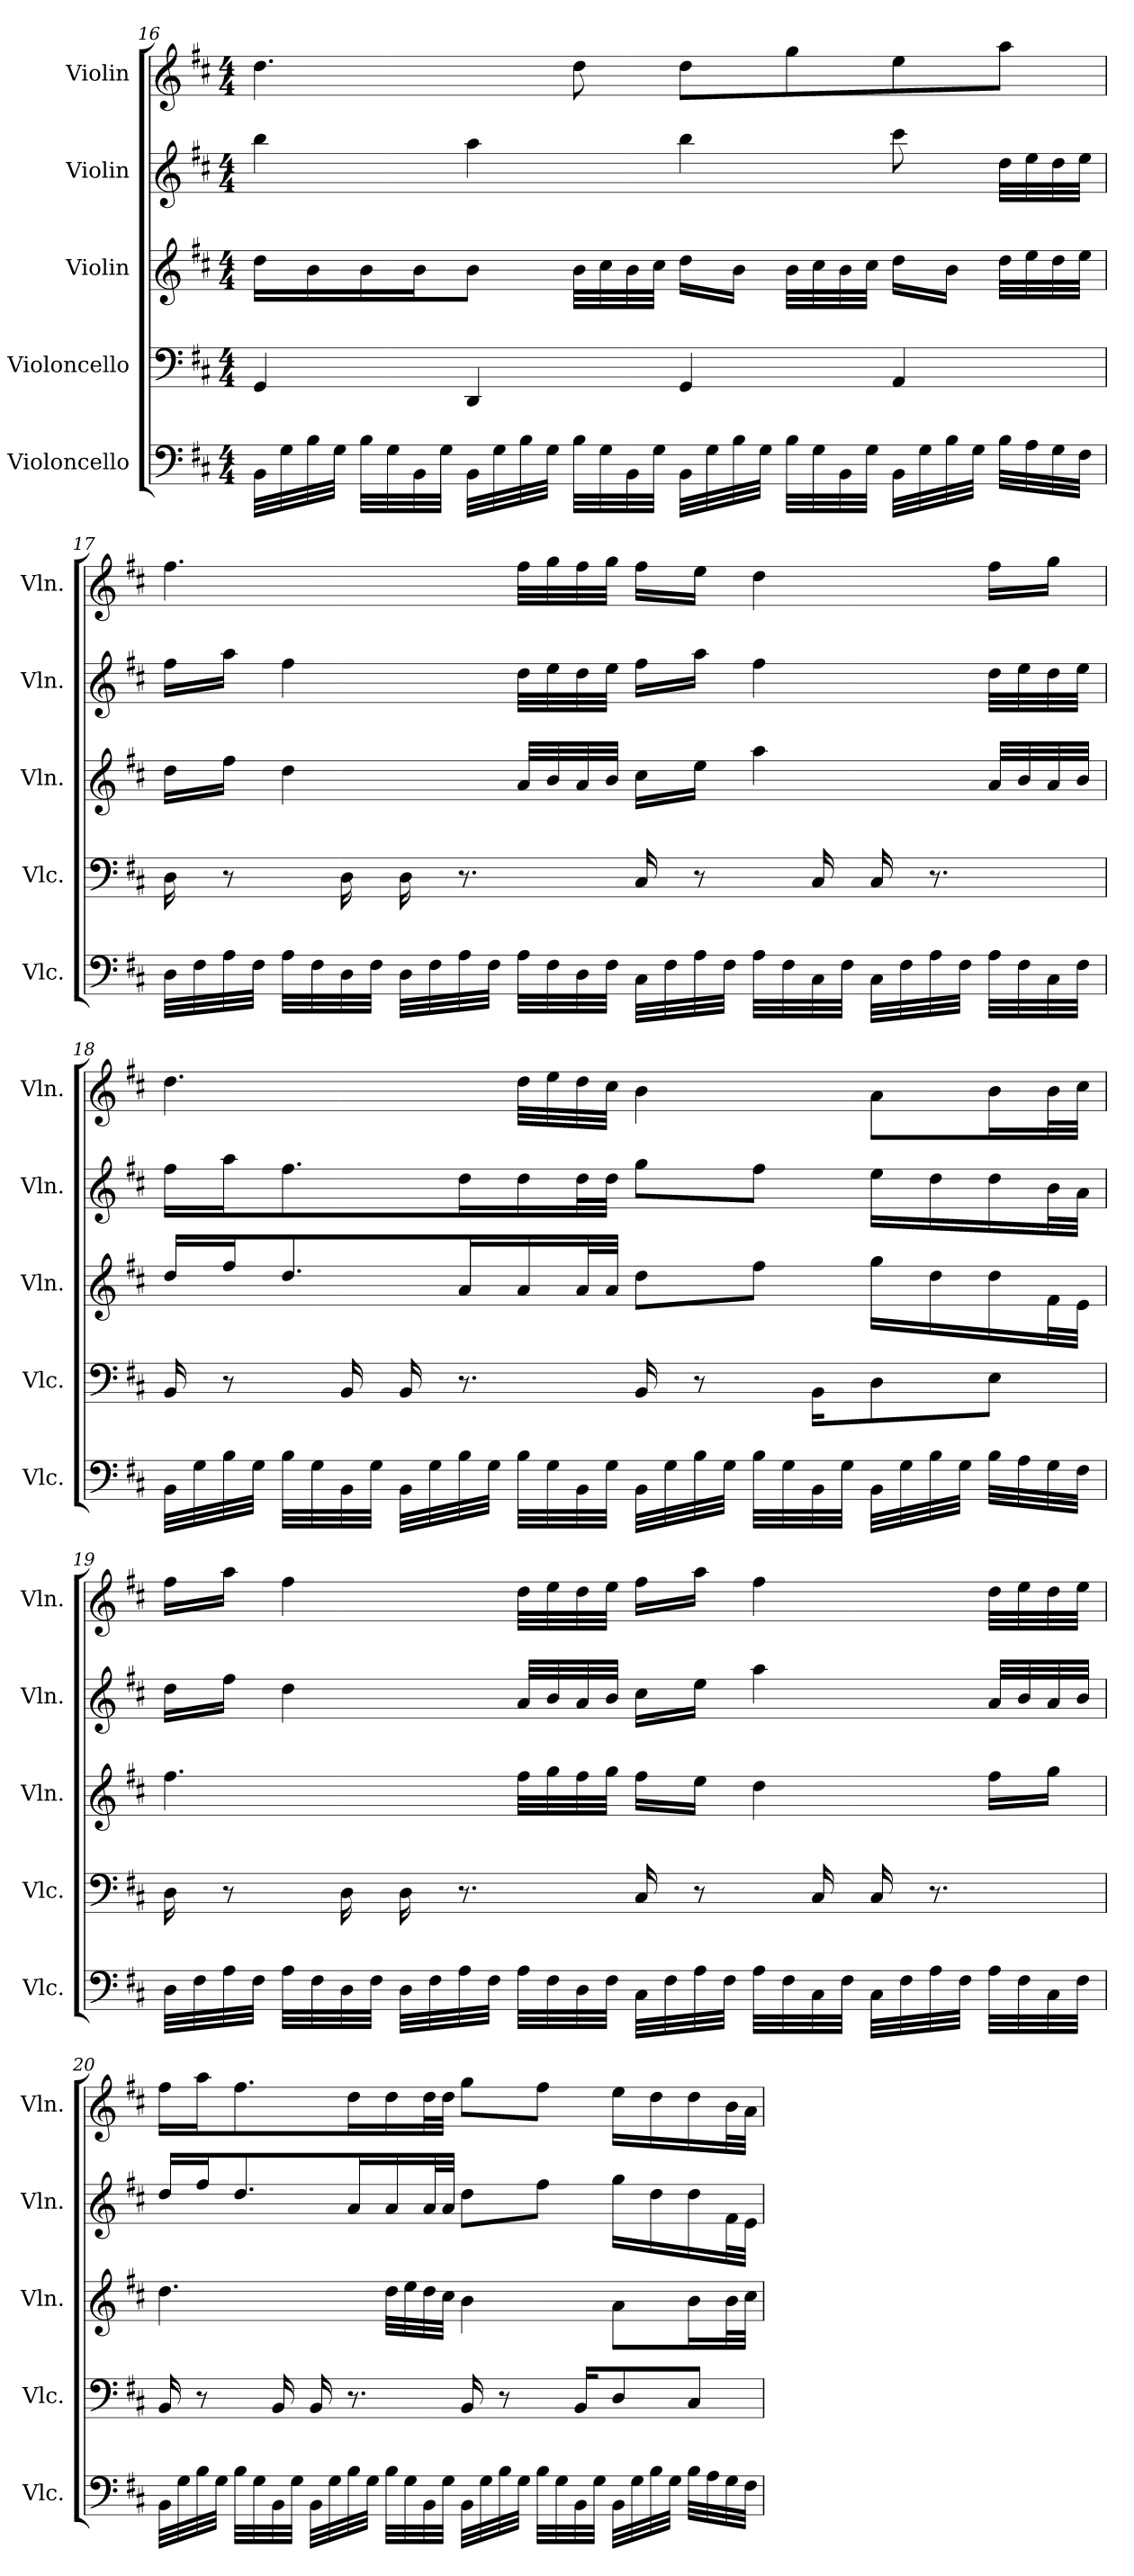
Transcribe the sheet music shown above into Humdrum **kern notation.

**kern	**kern	**kern	**kern	**kern
*part5	*part4	*part3	*part2	*part1
*staff5	*staff4	*staff3	*staff2	*staff1
*I"Violoncello	*I"Violoncello	*I"Violin	*I"Violin	*I"Violin
*I'Vlc.	*I'Vlc.	*I'Vln.	*I'Vln.	*I'Vln.
!!LO:PB:g=z
*clefF4	*clefF4	*clefG2	*clefG2	*clefG2
*k[f#c#]	*k[f#c#]	*k[f#c#]	*k[f#c#]	*k[f#c#]
*D:	*D:	*D:	*D:	*D:
*M4/4	*M4/4	*M4/4	*M4/4	*M4/4
=16	=16	=16	=16	=16
32BB\LLL	4GG/	16dd\LL	4bb\	4.dd\
32G\	.	.	.	.
32B\	.	16b\	.	.
32G\JJJ	.	.	.	.
32B\LLL	.	16b\	.	.
32G\	.	.	.	.
32BB\	.	16b\J	.	.
32G\JJJ	.	.	.	.
32BB\LLL	4DD/	8b\J	4aa\	.
32G\	.	.	.	.
32B\	.	.	.	.
32G\JJJ	.	.	.	.
32B\LLL	.	32b\LLL	.	8dd\
32G\	.	32cc#\	.	.
32BB\	.	32b\	.	.
32G\JJJ	.	32cc#\JJJ	.	.
32BB\LLL	4GG/	16dd\LL	4bb\	8dd\L
32G\	.	.	.	.
32B\	.	16b\JJ	.	.
32G\JJJ	.	.	.	.
32B\LLL	.	32b\LLL	.	8gg\
32G\	.	32cc#\	.	.
32BB\	.	32b\	.	.
32G\JJJ	.	32cc#\JJJ	.	.
32BB\LLL	4AA/	16dd\LL	8ccc#\	8ee\
32G\	.	.	.	.
32B\	.	16b\JJ	.	.
32G\JJJ	.	.	.	.
32B\LLL	.	32dd\LLL	32dd\LLL	8aa\J
32A\	.	32ee\	32ee\	.
32G\	.	32dd\	32dd\	.
32F#\JJJ	.	32ee\JJJ	32ee\JJJ	.
!!LO:LB:g=z
=17	=17	=17	=17	=17
32D\LLL	16D\	16dd\LL	16ff#\LL	4.ff#\
32F#\	.	.	.	.
32A\	8r	16ff#\JJ	16aa\JJ	.
32F#\JJJ	.	.	.	.
32A\LLL	.	4dd\	4ff#\	.
32F#\	.	.	.	.
32D\	16D\	.	.	.
32F#\JJJ	.	.	.	.
32D\LLL	16D\	.	.	.
32F#\	.	.	.	.
32A\	8.r	.	.	.
32F#\JJJ	.	.	.	.
32A\LLL	.	32a/LLL	32dd\LLL	32ff#\LLL
32F#\	.	32b/	32ee\	32gg\
32D\	.	32a/	32dd\	32ff#\
32F#\JJJ	.	32b/JJJ	32ee\JJJ	32gg\JJJ
32C#\LLL	16C#/	16cc#\LL	16ff#\LL	16ff#\LL
32F#\	.	.	.	.
32A\	8r	16ee\JJ	16aa\JJ	16ee\JJ
32F#\JJJ	.	.	.	.
32A\LLL	.	4aa\	4ff#\	4dd\
32F#\	.	.	.	.
32C#\	16C#/	.	.	.
32F#\JJJ	.	.	.	.
32C#\LLL	16C#/	.	.	.
32F#\	.	.	.	.
32A\	8.r	.	.	.
32F#\JJJ	.	.	.	.
32A\LLL	.	32a/LLL	32dd\LLL	16ff#\LL
32F#\	.	32b/	32ee\	.
32C#\	.	32a/	32dd\	16gg\JJ
32F#\JJJ	.	32b/JJJ	32ee\JJJ	.
!!LO:PB:g=z
=18	=18	=18	=18	=18
32BB\LLL	16BB/	16dd/LL	16ff#\LL	4.dd\
32G\	.	.	.	.
32B\	8r	16ff#/J	16aa\J	.
32G\JJJ	.	.	.	.
32B\LLL	.	8.dd/	8.ff#\	.
32G\	.	.	.	.
32BB\	16BB/	.	.	.
32G\JJJ	.	.	.	.
32BB\LLL	16BB/	.	.	.
32G\	.	.	.	.
32B\	8.r	16a/L	16dd\L	.
32G\JJJ	.	.	.	.
32B\LLL	.	16a/	16dd\	32dd\LLL
32G\	.	.	.	32ee\
32BB\	.	32a/L	32dd\L	32dd\
32G\JJJ	.	32a/JJJ	32dd\JJJ	32cc#\JJJ
32BB\LLL	16BB/	8dd\L	8gg\L	4b\
32G\	.	.	.	.
32B\	8r	.	.	.
32G\JJJ	.	.	.	.
32B\LLL	.	8ff#\J	8ff#\J	.
32G\	.	.	.	.
32BB\	16BB\KL	.	.	.
32G\JJJ	.	.	.	.
32BB\LLL	8D\	16gg\LL	16ee\LL	8a\L
32G\	.	.	.	.
32B\	.	16dd\	16dd\	.
32G\JJJ	.	.	.	.
32B\LLL	8E\J	16dd\	16dd\	16b\L
32A\	.	.	.	.
32G\	.	32f#\L	32b\L	32b\L
32F#\JJJ	.	32e\JJJ	32a\JJJ	32cc#\JJJ
!!LO:LB:g=z
=19	=19	=19	=19	=19
32D\LLL	16D\	4.ff#\	16dd\LL	16ff#\LL
32F#\	.	.	.	.
32A\	8r	.	16ff#\JJ	16aa\JJ
32F#\JJJ	.	.	.	.
32A\LLL	.	.	4dd\	4ff#\
32F#\	.	.	.	.
32D\	16D\	.	.	.
32F#\JJJ	.	.	.	.
32D\LLL	16D\	.	.	.
32F#\	.	.	.	.
32A\	8.r	.	.	.
32F#\JJJ	.	.	.	.
32A\LLL	.	32ff#\LLL	32a/LLL	32dd\LLL
32F#\	.	32gg\	32b/	32ee\
32D\	.	32ff#\	32a/	32dd\
32F#\JJJ	.	32gg\JJJ	32b/JJJ	32ee\JJJ
32C#\LLL	16C#/	16ff#\LL	16cc#\LL	16ff#\LL
32F#\	.	.	.	.
32A\	8r	16ee\JJ	16ee\JJ	16aa\JJ
32F#\JJJ	.	.	.	.
32A\LLL	.	4dd\	4aa\	4ff#\
32F#\	.	.	.	.
32C#\	16C#/	.	.	.
32F#\JJJ	.	.	.	.
32C#\LLL	16C#/	.	.	.
32F#\	.	.	.	.
32A\	8.r	.	.	.
32F#\JJJ	.	.	.	.
32A\LLL	.	16ff#\LL	32a/LLL	32dd\LLL
32F#\	.	.	32b/	32ee\
32C#\	.	16gg\JJ	32a/	32dd\
32F#\JJJ	.	.	32b/JJJ	32ee\JJJ
!!LO:PB:g=z
=20	=20	=20	=20	=20
32BB\LLL	16BB/	4.dd\	16dd/LL	16ff#\LL
32G\	.	.	.	.
32B\	8r	.	16ff#/J	16aa\J
32G\JJJ	.	.	.	.
32B\LLL	.	.	8.dd/	8.ff#\
32G\	.	.	.	.
32BB\	16BB/	.	.	.
32G\JJJ	.	.	.	.
32BB\LLL	16BB/	.	.	.
32G\	.	.	.	.
32B\	8.r	.	16a/L	16dd\L
32G\JJJ	.	.	.	.
32B\LLL	.	32dd\LLL	16a/	16dd\
32G\	.	32ee\	.	.
32BB\	.	32dd\	32a/L	32dd\L
32G\JJJ	.	32cc#\JJJ	32a/JJJ	32dd\JJJ
32BB\LLL	16BB/	4b\	8dd\L	8gg\L
32G\	.	.	.	.
32B\	8r	.	.	.
32G\JJJ	.	.	.	.
32B\LLL	.	.	8ff#\J	8ff#\J
32G\	.	.	.	.
32BB\	16BB/KL	.	.	.
32G\JJJ	.	.	.	.
32BB\LLL	8D/	8a\L	16gg\LL	16ee\LL
32G\	.	.	.	.
32B\	.	.	16dd\	16dd\
32G\JJJ	.	.	.	.
32B\LLL	8C#/J	16b\L	16dd\	16dd\
32A\	.	.	.	.
32G\	.	32b\L	32f#\L	32b\L
32F#\JJJ	.	32cc#\JJJ	32e\JJJ	32a\JJJ
=	=	=	=	=
*-	*-	*-	*-	*-
